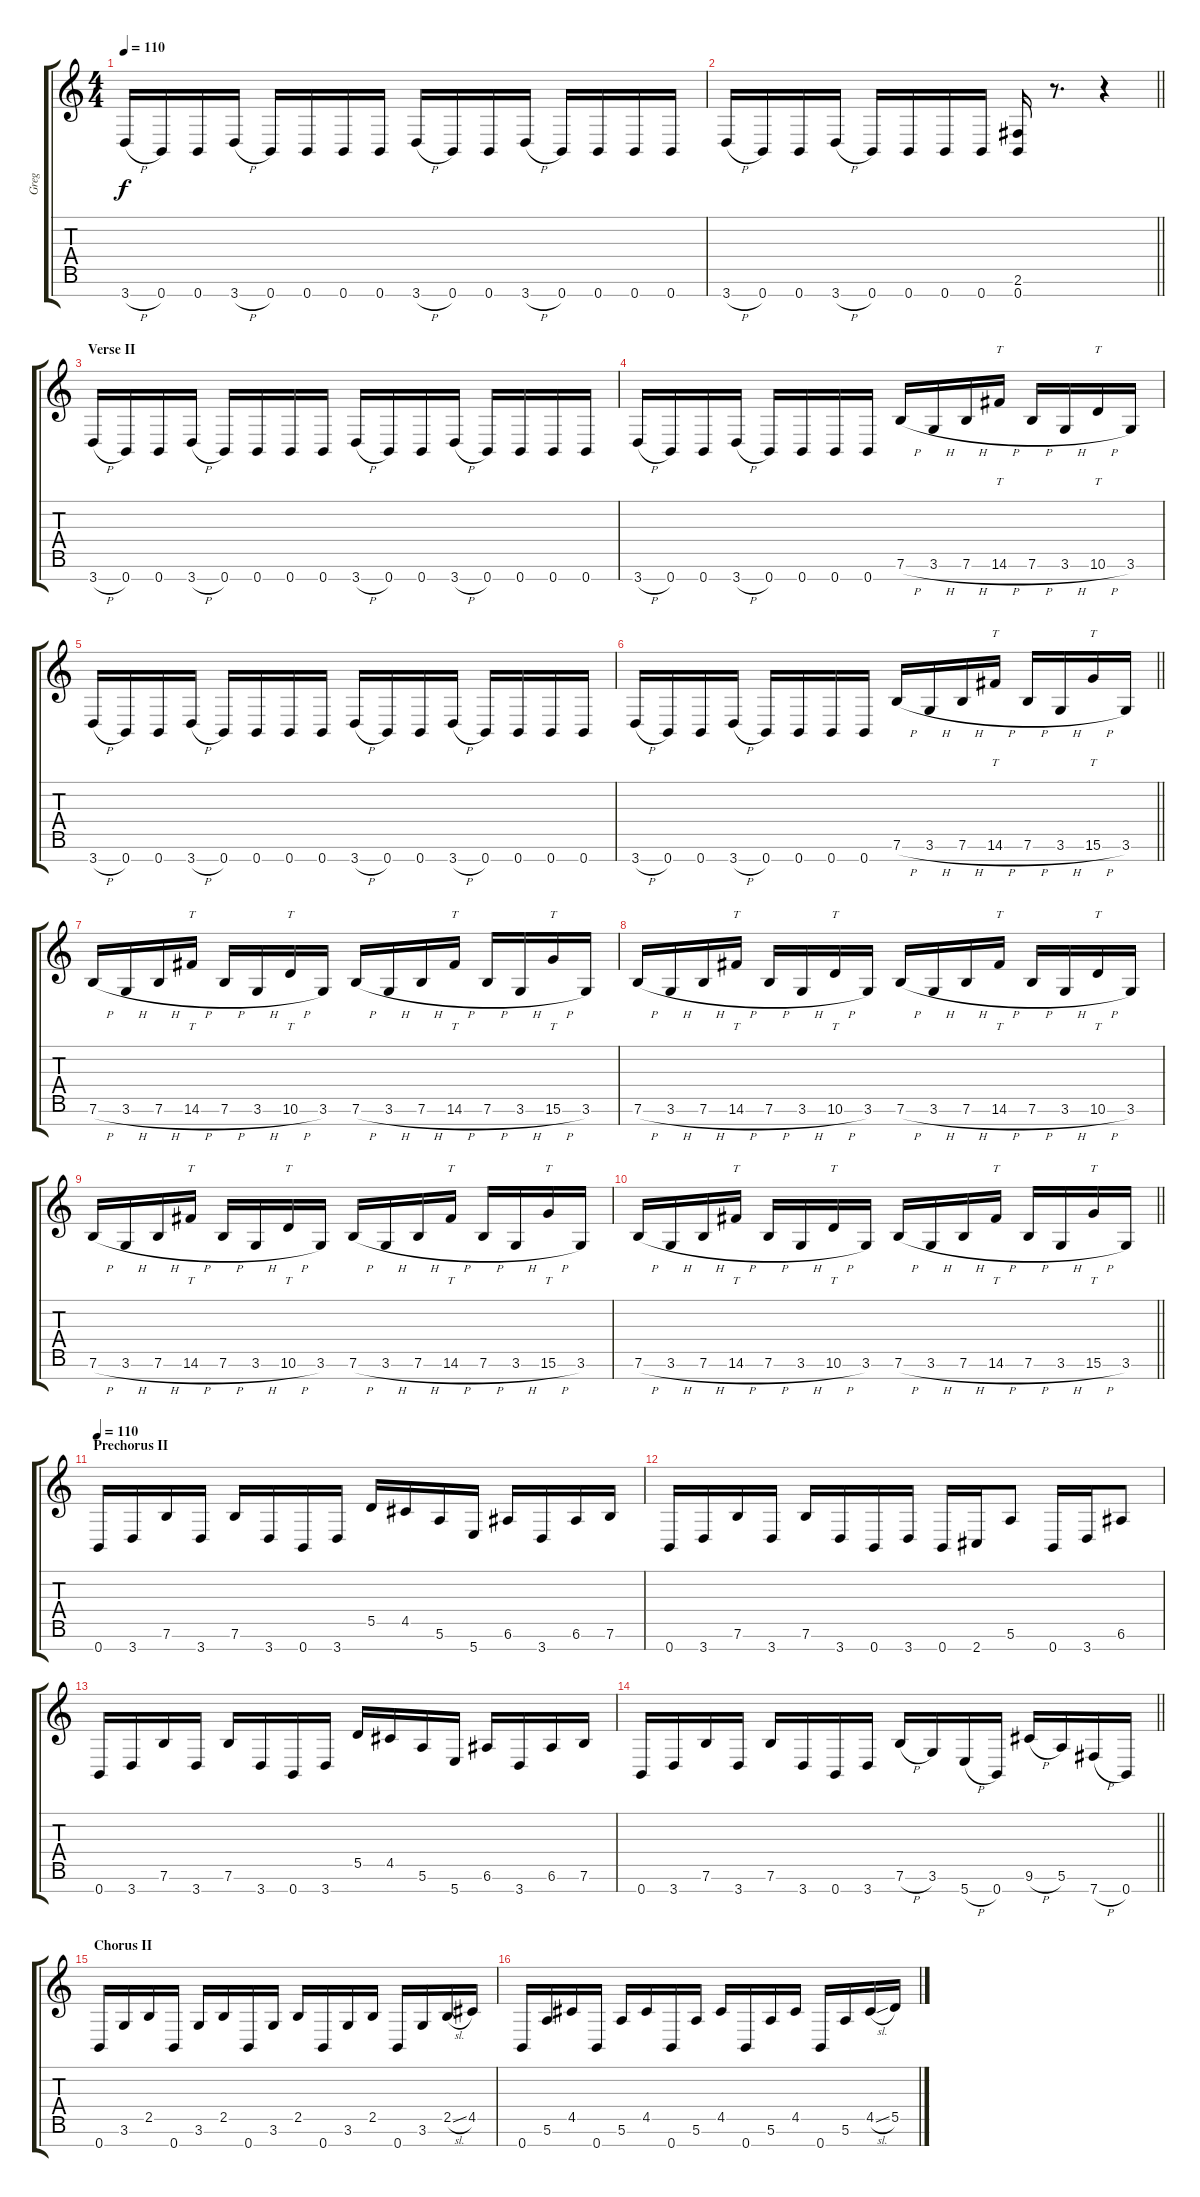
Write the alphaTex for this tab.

\track ("Greg" "Greg") {instrument distortionguitar}
\staff {score tabs}
\tuning (E4 B3 G3 D3 A2 E2 B1) {hide}
\ts (4 4)
\tempo 110
\clef g2
\ks c
3.7{h}.16{dy f} 0.7.16 0.7.16 3.7{h}.16 0.7.16 0.7.16 0.7.16 0.7.16 3.7{h}.16 0.7.16 0.7.16 3.7{h}.16 0.7.16 0.7.16 0.7.16 0.7.16 |
\barLineRight lightlight
3.7{h}.16 0.7.16 0.7.16 3.7{h}.16 0.7.16 0.7.16 0.7.16 0.7.16 (2.6 0.7).16 r.8{d} r.4 |
\section ("" "Verse II")
3.7{h}.16 0.7.16 0.7.16 3.7{h}.16 0.7.16 0.7.16 0.7.16 0.7.16 3.7{h}.16 0.7.16 0.7.16 3.7{h}.16 0.7.16 0.7.16 0.7.16 0.7.16 |
3.7{h}.16 0.7.16 0.7.16 3.7{h}.16 0.7.16 0.7.16 0.7.16 0.7.16 7.6{h}.16 3.6{h}.16 7.6{h}.16 14.6{h}.16{tt} 7.6{h}.16 3.6{h}.16 10.6{h}.16{tt} 3.6.16 |
3.7{h}.16 0.7.16 0.7.16 3.7{h}.16 0.7.16 0.7.16 0.7.16 0.7.16 3.7{h}.16 0.7.16 0.7.16 3.7{h}.16 0.7.16 0.7.16 0.7.16 0.7.16 |
\barLineRight lightlight
3.7{h}.16 0.7.16 0.7.16 3.7{h}.16 0.7.16 0.7.16 0.7.16 0.7.16 7.6{h}.16 3.6{h}.16 7.6{h}.16 14.6{h}.16{tt} 7.6{h}.16 3.6{h}.16 15.6{h}.16{tt} 3.6.16 |
7.6{h}.16 3.6{h}.16 7.6{h}.16 14.6{h}.16{tt} 7.6{h}.16 3.6{h}.16 10.6{h}.16{tt} 3.6.16 7.6{h}.16 3.6{h}.16 7.6{h}.16 14.6{h}.16{tt} 7.6{h}.16 3.6{h}.16 15.6{h}.16{tt} 3.6.16 |
7.6{h}.16 3.6{h}.16 7.6{h}.16 14.6{h}.16{tt} 7.6{h}.16 3.6{h}.16 10.6{h}.16{tt} 3.6.16 7.6{h}.16 3.6{h}.16 7.6{h}.16 14.6{h}.16{tt} 7.6{h}.16 3.6{h}.16 10.6{h}.16{tt} 3.6.16 |
7.6{h}.16 3.6{h}.16 7.6{h}.16 14.6{h}.16{tt} 7.6{h}.16 3.6{h}.16 10.6{h}.16{tt} 3.6.16 7.6{h}.16 3.6{h}.16 7.6{h}.16 14.6{h}.16{tt} 7.6{h}.16 3.6{h}.16 15.6{h}.16{tt} 3.6.16 |
\barLineRight lightlight
7.6{h}.16 3.6{h}.16 7.6{h}.16 14.6{h}.16{tt} 7.6{h}.16 3.6{h}.16 10.6{h}.16{tt} 3.6.16 7.6{h}.16 3.6{h}.16 7.6{h}.16 14.6{h}.16{tt} 7.6{h}.16 3.6{h}.16 15.6{h}.16{tt} 3.6.16 |
\section ("" "Prechorus II")
\tempo 110
0.7.16 3.7.16 7.6.16 3.7.16 7.6.16 3.7.16 0.7.16 3.7.16 5.5.16 4.5.16 5.6.16 5.7.16 6.6.16 3.7.16 6.6.16 7.6.16 |
0.7.16 3.7.16 7.6.16 3.7.16 7.6.16 3.7.16 0.7.16 3.7.16 0.7.16 2.7.16 5.6.8 0.7.16 3.7.16 6.6.8 |
0.7.16 3.7.16 7.6.16 3.7.16 7.6.16 3.7.16 0.7.16 3.7.16 5.5.16 4.5.16 5.6.16 5.7.16 6.6.16 3.7.16 6.6.16 7.6.16 |
\barLineRight lightlight
0.7.16 3.7.16 7.6.16 3.7.16 7.6.16 3.7.16 0.7.16 3.7.16 7.6{h}.16 3.6.16 5.7{h}.16 0.7.16 9.6{h}.16 5.6.16 7.7{h}.16 0.7.16 |
\section ("" "Chorus II")
0.7.16 3.6.16 2.5.16 0.7.16 3.6.16 2.5.16 0.7.16 3.6.16 2.5.16 0.7.16 3.6.16 2.5.16 0.7.16 3.6.16 2.5{sl}.16 4.5.16 |
0.7.16 5.6.16 4.5.16 0.7.16 5.6.16 4.5.16 0.7.16 5.6.16 4.5.16 0.7.16 5.6.16 4.5.16 0.7.16 5.6.16 4.5{sl}.16 5.5.16
